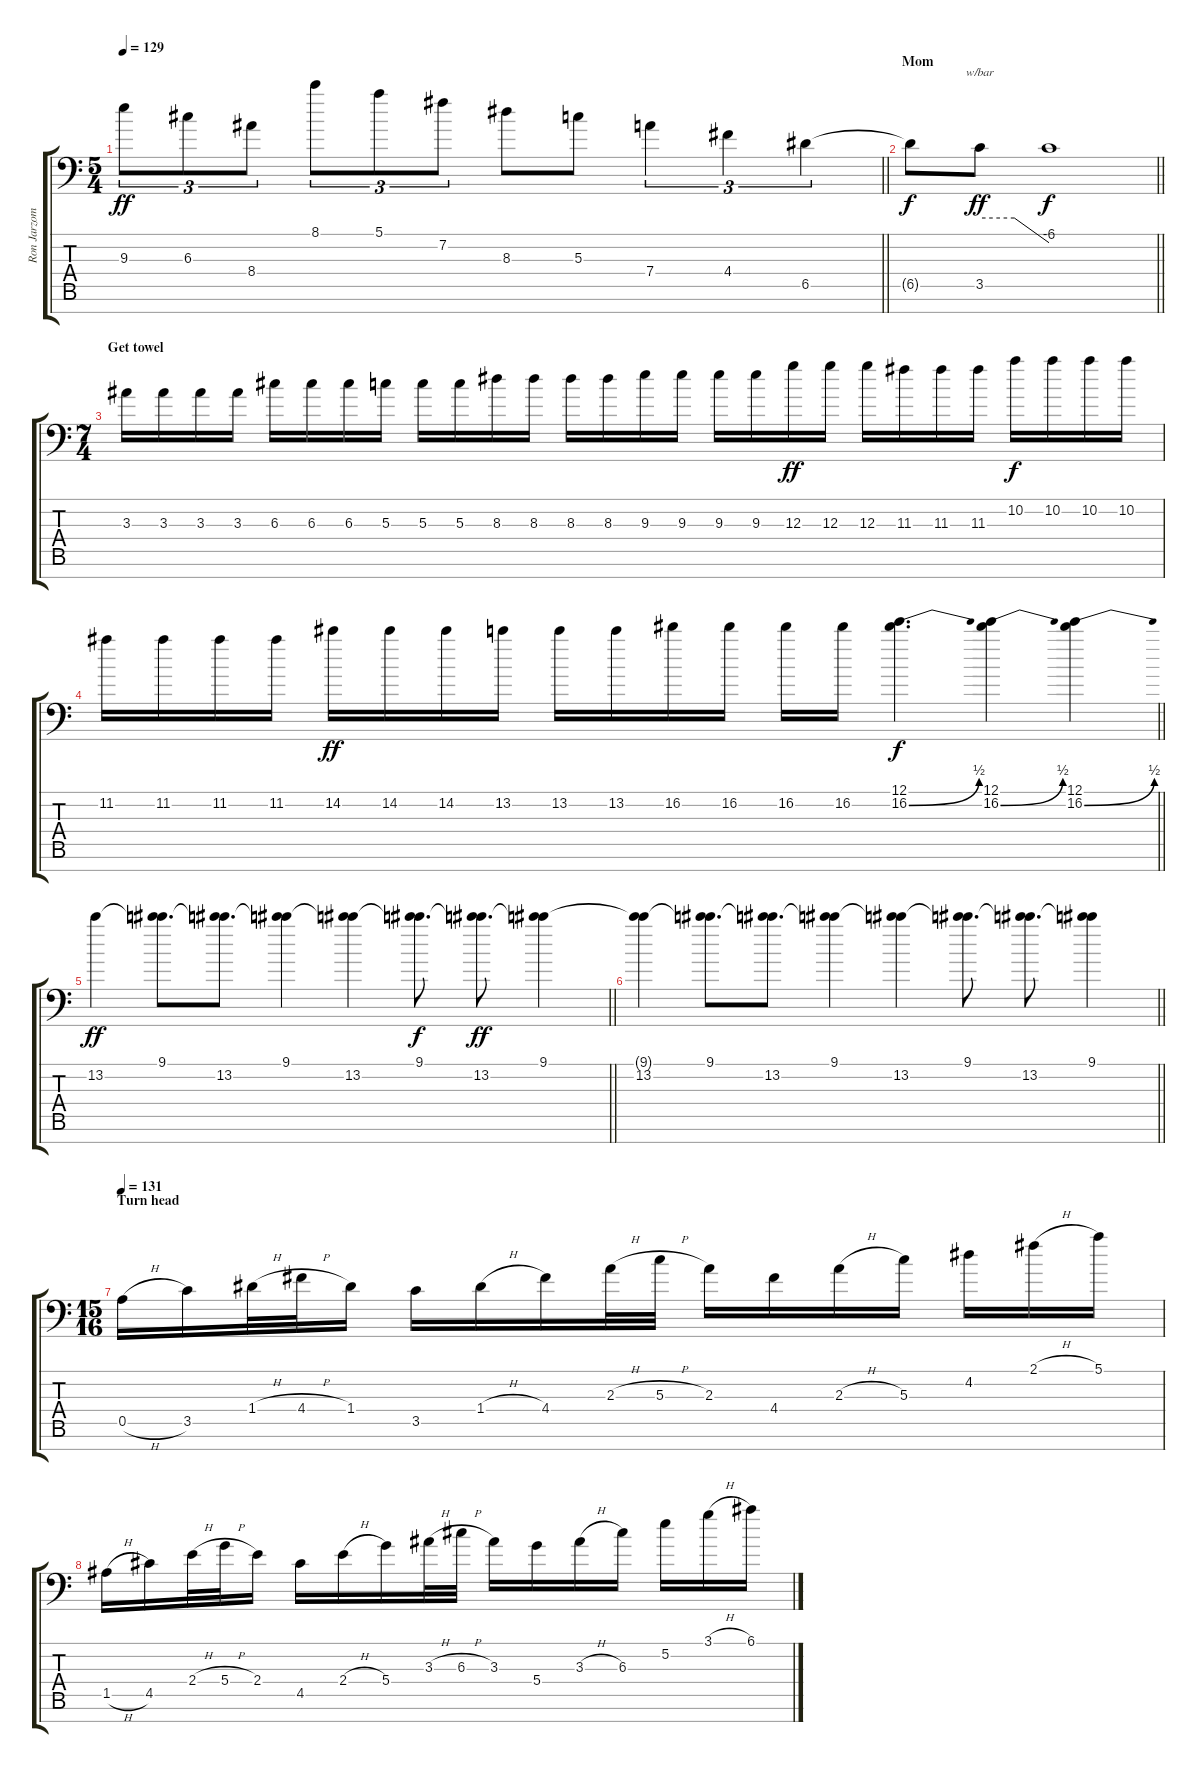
\track ("Ron Jarzombek Lead 2" "Ron Jarzom") {instrument distortionguitar}
\staff {score tabs}
\tuning (E4 B3 G3 D3 A2 E2 A1) {hide}
\ts (5 4)
\tempo 129
\clef f4
\barLineRight lightlight
\ks c
9.3.8{tu (3 2) dy ff} 6.3.8{tu (3 2)} 8.4.8{tu (3 2)} 8.1.8{tu (3 2)} 5.1.8{tu (3 2)} 7.2.8{tu (3 2)} 8.3.8 5.3.8 7.4.4{tu (3 2)} 4.4.4{tu (3 2)} 6.5.4{tu (3 2)} |
\section ("" "Mom")
\barLineRight lightlight
6.5{t}.8{dy f} 3.5.8{tbe (custom default 0 0 30 0 60 -24) dy ff} 3.5{t}.1{dy f} |
\ts (7 4)
\section ("" "Get towel")
3.3.16 3.3.16 3.3.16 3.3.16 6.3.16 6.3.16 6.3.16 5.3.16 5.3.16 5.3.16 8.3.16 8.3.16 8.3.16 8.3.16 9.3.16 9.3.16 9.3.16 9.3.16 12.3.16{dy ff} 12.3.16 12.3.16 11.3.16 11.3.16 11.3.16 10.2.16{dy f} 10.2.16 10.2.16 10.2.16 |
\barLineRight lightlight
11.2.16 11.2.16 11.2.16 11.2.16 14.2.16{dy ff} 14.2.16 14.2.16 13.2.16 13.2.16 13.2.16 16.2.16 16.2.16 16.2.16 16.2.16 (12.1 16.2{be (bend 0 0 60 2)}).4{d dy f} (12.1 16.2{be (bend 0 0 60 2)}).4 (12.1 16.2{be (bend 0 0 60 2)}).4 |
\barLineRight lightlight
13.2.4{dy ff} (9.1 13.2{t}).8{d} (9.1{t} 13.2).8{d} (9.1 13.2{t}).4 (9.1{t} 13.2).4 (9.1 13.2{t}).8{d dy f} (9.1{t} 13.2).8{d dy ff} (9.1 13.2{t}).4 |
\barLineRight lightlight
(9.1{t} 13.2).4 (9.1 13.2{t}).8{d} (9.1{t} 13.2).8{d} (9.1 13.2{t}).4 (9.1{t} 13.2).4 (9.1 13.2{t}).8{d} (9.1{t} 13.2).8{d} (9.1 13.2{t}).4 |
\ts (15 16)
\section ("" "Turn head")
\tempo 131
0.5{h}.16 3.5.16 1.4{h}.32 4.4{h}.32 1.4.16 3.5.16 1.4{h}.16 4.4.16 2.3{h}.32 5.3{h}.32 2.3.16 4.4.16 2.3{h}.16 5.3.16 4.2.16 2.1{h}.16 5.1.16 |
1.5{h}.16 4.5.16 2.4{h}.32 5.4{h}.32 2.4.16 4.5.16 2.4{h}.16 5.4.16 3.3{h}.32 6.3{h}.32 3.3.16 5.4.16 3.3{h}.16 6.3.16 5.2.16 3.1{h}.16 6.1.16
